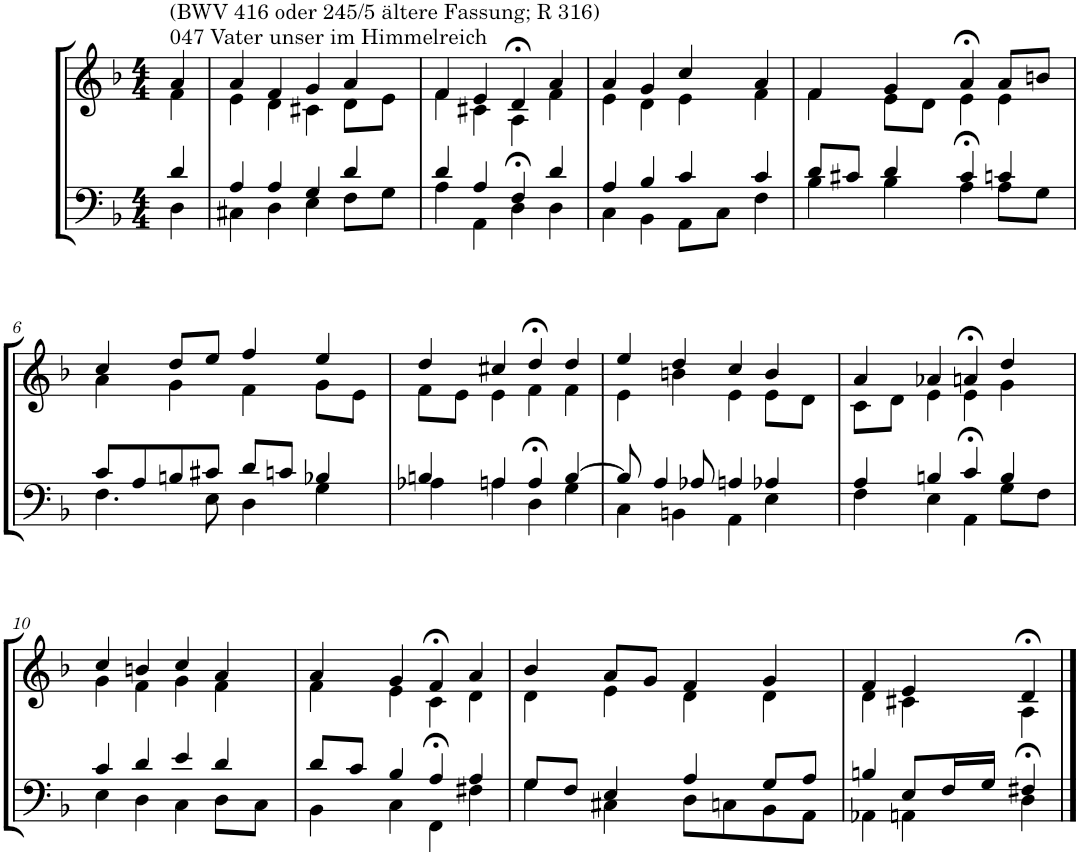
**kern	**kern
*part2	*part1
*staff2	*staff1
*I"Tenor/Baß	*I"Sopran/Alt
*clefF4	*clefG2
*k[b-]	*k[b-]
*M4/4	*M4/4
=1	=1
*^	*^
!	!	!LO:TX:a:t=047 Vater unser im Himmelreich	!
!	!	!LO:TX:a:t=(BWV 416 oder 245/5 ältere Fassung; R 316)	!
4d/	4D\	4a/	4f\
=2	=2	=2	=2
4A/	4C#X\	4a/	4e\
4A/	4D\	4f/	4d\
4G/	4E\	4g/	4c#X\
4d/	8F\L	4a/	8d\L
.	8G\J	.	8e\J
=3	=3	=3	=3
4d/	4A\	4f/	4f\
4A/	4AA\	4e/	4c#X\
4F/	4D>\	4d>/	4A\
4d/	4D\	4a/	4f\
=4	=4	=4	=4
4A/	4C\	4a/	4e\
4B-/	4BB-\	4g/	4d\
4c/	8AA\L	4cc/	4e\
.	8C\J	.	.
4c/	4F\	4a/	4f\
=5	=5	=5	=5
8d/L	4B-\	4f/	4f\
8c#X/J	.	.	.
4d/	4B-\	4g/	8e\L
.	.	.	8d\J
4c#/	4A>\	4a>/	4e\
4cn/	8A\L	8a/L	4e\
.	8G\J	8bn/J	.
!!LO:LB:g=z	!!
=6	=6	=6	=6
8c/L	4.F\	4cc/	4a\
8A/	.	.	.
8Bn/	.	8dd/L	4g\
8c#X/J	8E\	8ee/J	.
8d/L	4D\	4ff/	4f\
8cn/J	.	.	.
4B-X/	4G\	4ee/	8g\L
.	.	.	8e\J
=7	=7	=7	=7
4Bn/	4A-X\	4dd/	8f\L
.	.	.	8e\J
4An/	4A\	4cc#X/	4e\
4A/	4D>\	4dd>/	4f\
[4B/	4G\	4dd/	4f\
=8	=8	=8	=8
8B/]	4C\	4ee/	4e\
4A/	.	.	.
.	4BBn\	4dd/	4bn\
8A-X/	.	.	.
4An/	4AA\	4cc/	4e\
4A-X/	4E\	4b/	8e\L
.	.	.	8d\J
=9	=9	=9	=9
4A/	4F\	4a/	8c\L
.	.	.	8d\J
4Bn/	4E\	4a-X/	4e\
4c/	4AA>\	4an>/	4e\
4B/	8G\L	4dd/	4g\
.	8F\J	.	.
!!LO:LB:g=z	!!
=10	=10	=10	=10
4c/	4E\	4cc/	4g\
4d/	4D\	4bn/	4f\
4e/	4C\	4cc/	4g\
4d/	8D\L	4a/	4f\
.	8C\J	.	.
=11	=11	=11	=11
8d/L	4BB-\	4a/	4f\
8c/J	.	.	.
4B-/	4C\	4g/	4e\
4A/	4FF>\	4f>/	4c\
4A/	4F#X\	4a/	4d\
=12	=12	=12	=12
8G/L	4G\	4b-/	4d\
8F/J	.	.	.
4E/	4C#X\	8a/L	4e\
.	.	8g/J	.
4A/	8D\L	4f/	4d\
.	8Cn\	.	.
8G/L	8BB-\	4g/	4d\
8A/J	8AA\J	.	.
=13	=13	=13	=13
4Bn/	4AA-X\	4f/	4d\
8E/L	4AAn\	4e/	4c#X\
16F/L	.	.	.
16G/JJ	.	.	.
4F#X/	4D>\	4d>/	4A\
*v	*v	*	*
*	*v	*v
==	==
*-	*-
